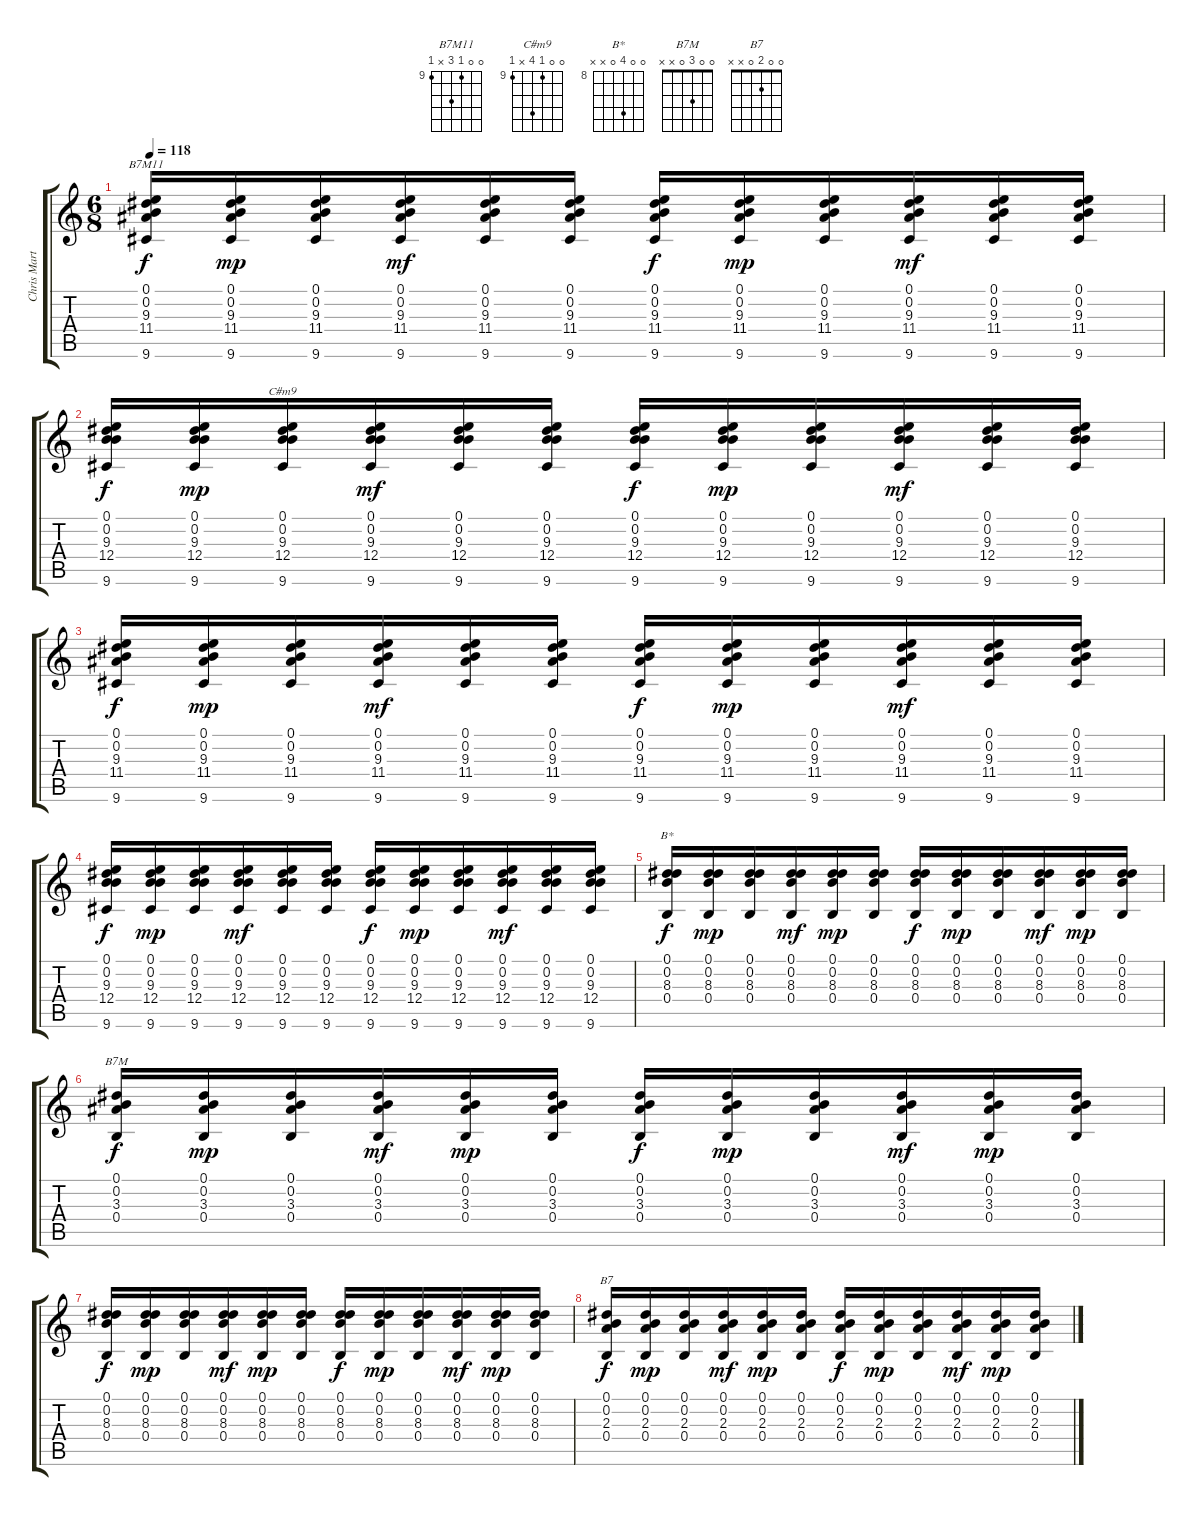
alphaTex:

\track ("Chris Martin (violão folk)" "Chris Mart") {instrument acousticguitarsteel}
\staff {score tabs}
\tuning (Eb4 B3 G3 B2 A2 E2) {hide}
\chord ("B7M11" 0 0 9 11 x 9) {firstfret 9}
\chord ("C#m9" 0 0 9 12 x 9) {firstfret 9}
\chord ("B*" 0 0 11 0 x x) {firstfret 8}
\chord ("B7M" 0 0 3 0 x x)
\chord ("B7" 0 0 2 0 x x)
\ts (6 8)
\tempo 118
\clef g2
\ks c
(0.1 0.2 9.3 11.4 9.6).16{ch "B7M11" dy f} (0.1 0.2 9.3 11.4 9.6).16{dy mp} (0.1 0.2 9.3 11.4 9.6).16 (0.1 0.2 9.3 11.4 9.6).16{dy mf} (0.1 0.2 9.3 11.4 9.6).16 (0.1 0.2 9.3 11.4 9.6).16 (0.1 0.2 9.3 11.4 9.6).16{dy f} (0.1 0.2 9.3 11.4 9.6).16{dy mp} (0.1 0.2 9.3 11.4 9.6).16 (0.1 0.2 9.3 11.4 9.6).16{dy mf} (0.1 0.2 9.3 11.4 9.6).16 (0.1 0.2 9.3 11.4 9.6).16 |
(0.1 0.2 9.3 12.4 9.6).16{dy f} (0.1 0.2 9.3 12.4 9.6).16{dy mp} (0.1 0.2 9.3 12.4 9.6).16{ch "C#m9"} (0.1 0.2 9.3 12.4 9.6).16{dy mf} (0.1 0.2 9.3 12.4 9.6).16 (0.1 0.2 9.3 12.4 9.6).16 (0.1 0.2 9.3 12.4 9.6).16{dy f} (0.1 0.2 9.3 12.4 9.6).16{dy mp} (0.1 0.2 9.3 12.4 9.6).16 (0.1 0.2 9.3 12.4 9.6).16{dy mf} (0.1 0.2 9.3 12.4 9.6).16 (0.1 0.2 9.3 12.4 9.6).16 |
(0.1 0.2 9.3 11.4 9.6).16{dy f} (0.1 0.2 9.3 11.4 9.6).16{dy mp} (0.1 0.2 9.3 11.4 9.6).16 (0.1 0.2 9.3 11.4 9.6).16{dy mf} (0.1 0.2 9.3 11.4 9.6).16 (0.1 0.2 9.3 11.4 9.6).16 (0.1 0.2 9.3 11.4 9.6).16{dy f} (0.1 0.2 9.3 11.4 9.6).16{dy mp} (0.1 0.2 9.3 11.4 9.6).16 (0.1 0.2 9.3 11.4 9.6).16{dy mf} (0.1 0.2 9.3 11.4 9.6).16 (0.1 0.2 9.3 11.4 9.6).16 |
(0.1 0.2 9.3 12.4 9.6).16{dy f} (0.1 0.2 9.3 12.4 9.6).16{dy mp} (0.1 0.2 9.3 12.4 9.6).16 (0.1 0.2 9.3 12.4 9.6).16{dy mf} (0.1 0.2 9.3 12.4 9.6).16 (0.1 0.2 9.3 12.4 9.6).16 (0.1 0.2 9.3 12.4 9.6).16{dy f} (0.1 0.2 9.3 12.4 9.6).16{dy mp} (0.1 0.2 9.3 12.4 9.6).16 (0.1 0.2 9.3 12.4 9.6).16{dy mf} (0.1 0.2 9.3 12.4 9.6).16 (0.1 0.2 9.3 12.4 9.6).16 |
(0.1 0.2 8.3 0.4).16{ch "B*" dy f} (0.1 0.2 8.3 0.4).16{dy mp} (0.1 0.2 8.3 0.4).16 (0.1 0.2 8.3 0.4).16{dy mf} (0.1 0.2 8.3 0.4).16{dy mp} (0.1 0.2 8.3 0.4).16 (0.1 0.2 8.3 0.4).16{dy f} (0.1 0.2 8.3 0.4).16{dy mp} (0.1 0.2 8.3 0.4).16 (0.1 0.2 8.3 0.4).16{dy mf} (0.1 0.2 8.3 0.4).16{dy mp} (0.1 0.2 8.3 0.4).16 |
(0.1 0.2 3.3 0.4).16{ch "B7M" dy f} (0.1 0.2 3.3 0.4).16{dy mp} (0.1 0.2 3.3 0.4).16 (0.1 0.2 3.3 0.4).16{dy mf} (0.1 0.2 3.3 0.4).16{dy mp} (0.1 0.2 3.3 0.4).16 (0.1 0.2 3.3 0.4).16{dy f} (0.1 0.2 3.3 0.4).16{dy mp} (0.1 0.2 3.3 0.4).16 (0.1 0.2 3.3 0.4).16{dy mf} (0.1 0.2 3.3 0.4).16{dy mp} (0.1 0.2 3.3 0.4).16 |
(0.1 0.2 8.3 0.4).16{dy f} (0.1 0.2 8.3 0.4).16{dy mp} (0.1 0.2 8.3 0.4).16 (0.1 0.2 8.3 0.4).16{dy mf} (0.1 0.2 8.3 0.4).16{dy mp} (0.1 0.2 8.3 0.4).16 (0.1 0.2 8.3 0.4).16{dy f} (0.1 0.2 8.3 0.4).16{dy mp} (0.1 0.2 8.3 0.4).16 (0.1 0.2 8.3 0.4).16{dy mf} (0.1 0.2 8.3 0.4).16{dy mp} (0.1 0.2 8.3 0.4).16 |
(0.1 0.2 2.3 0.4).16{ch "B7" dy f} (0.1 0.2 2.3 0.4).16{dy mp} (0.1 0.2 2.3 0.4).16 (0.1 0.2 2.3 0.4).16{dy mf} (0.1 0.2 2.3 0.4).16{dy mp} (0.1 0.2 2.3 0.4).16 (0.1 0.2 2.3 0.4).16{dy f} (0.1 0.2 2.3 0.4).16{dy mp} (0.1 0.2 2.3 0.4).16 (0.1 0.2 2.3 0.4).16{dy mf} (0.1 0.2 2.3 0.4).16{dy mp} (0.1 0.2 2.3 0.4).16
